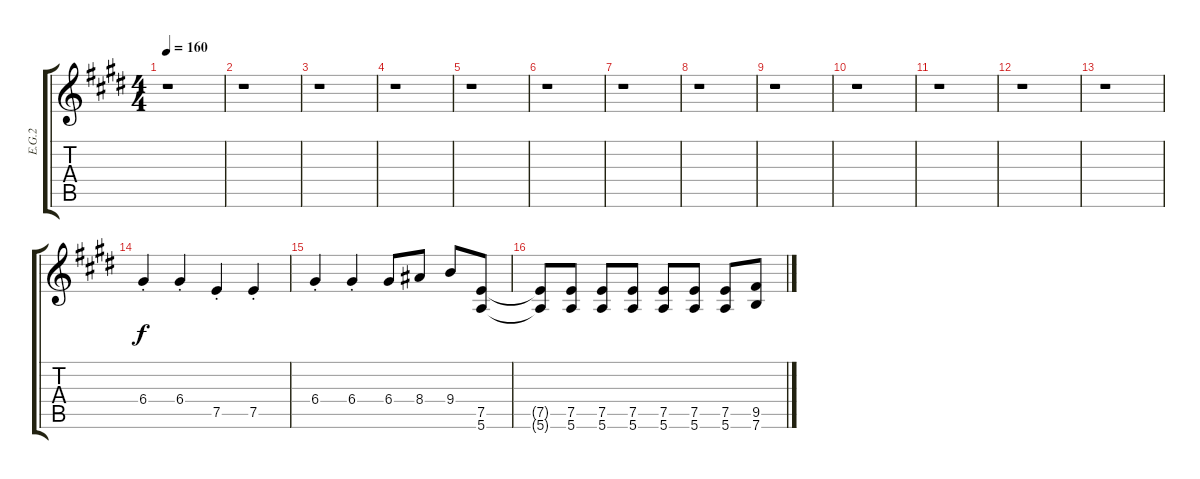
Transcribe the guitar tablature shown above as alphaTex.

\track ("E.G.2" "E.G.2") {instrument distortionguitar}
\staff {score tabs}
\tuning (E4 B3 G3 D3 A2 E2) {hide}
\ts (4 4)
\tempo 160
\clef g2
\ks e
r.1{dy f} |
r.1 |
r.1 |
r.1 |
r.1 |
r.1 |
r.1 |
r.1 |
r.1 |
r.1 |
r.1 |
r.1 |
r.1 |
6.4{st}.4 6.4{st}.4 7.5{st}.4 7.5{st}.4 |
6.4{st}.4 6.4{st}.4 6.4.8 8.4.8 9.4.8 (7.5 5.6).8 |
(7.5{t} 5.6{t}).8 (7.5 5.6).8 (7.5 5.6).8 (7.5 5.6).8 (7.5 5.6).8 (7.5 5.6).8 (7.5 5.6).8 (9.5 7.6).8
